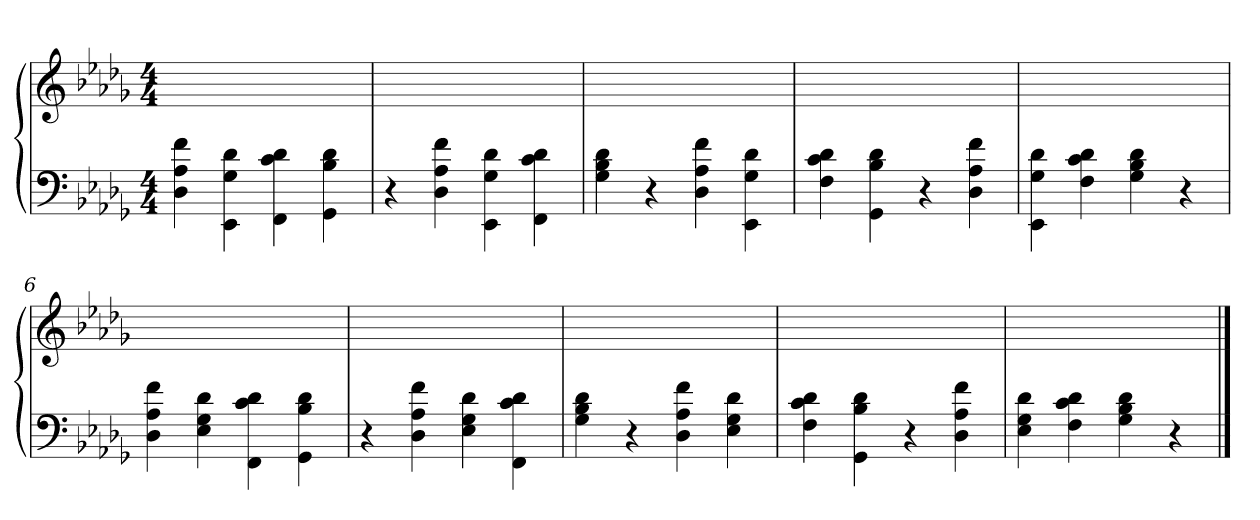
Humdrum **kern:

**kern	**kern
*part2	*part1
*staff2	*staff1
*clefF4	*clefG2
*k[b-e-a-d-g-]	*k[b-e-a-d-g-]
*D-:	*D-:
*M4/4	*M4/4
*MM60	*MM60
=1	=1
4D- 4A- 4f	1ryy
4EE- 4G- 4d-	.
4FF 4c 4d-	.
4GG- 4B- 4d-	.
=2	=2
4r	1ryy
4D- 4A- 4f	.
4EE- 4G- 4d-	.
4FF 4c 4d-	.
=3	=3
4G- 4B- 4d-	1ryy
4r	.
4D- 4A- 4f	.
4EE- 4G- 4d-	.
=4	=4
4F 4c 4d-	1ryy
4GG- 4B- 4d-	.
4r	.
4D- 4A- 4f	.
=5	=5
4EE- 4G- 4d-	1ryy
4F 4c 4d-	.
4G- 4B- 4d-	.
4r	.
=6	=6
4D- 4A- 4f	1ryy
4E- 4G- 4d-	.
4FF 4c 4d-	.
4GG- 4B- 4d-	.
=7	=7
4r	1ryy
4D- 4A- 4f	.
4E- 4G- 4d-	.
4FF 4c 4d-	.
=8	=8
4G- 4B- 4d-	1ryy
4r	.
4D- 4A- 4f	.
4E- 4G- 4d-	.
=9	=9
4F 4c 4d-	1ryy
4GG- 4B- 4d-	.
4r	.
4D- 4A- 4f	.
=10	=10
4E- 4G- 4d-	1ryy
4F 4c 4d-	.
4G- 4B- 4d-	.
4r	.
==	==
*-	*-
